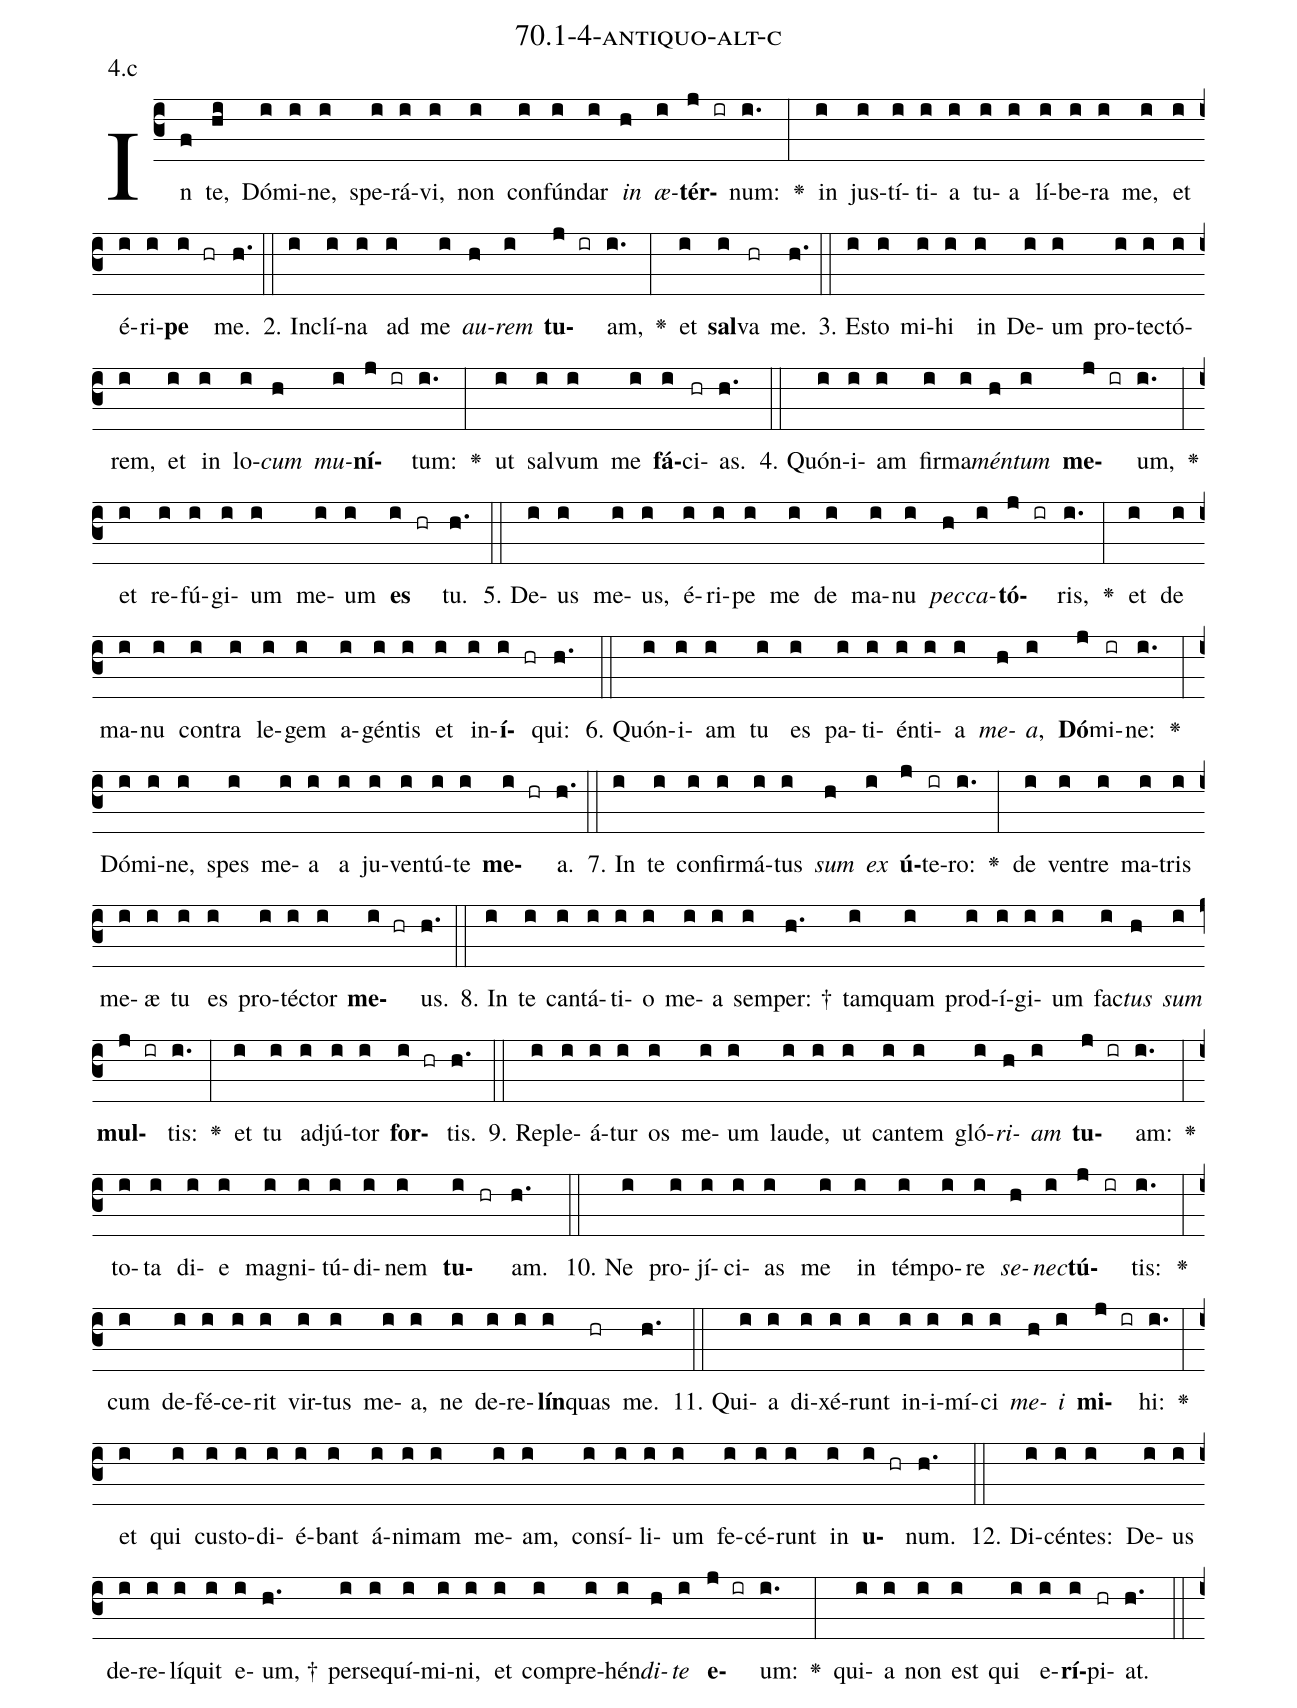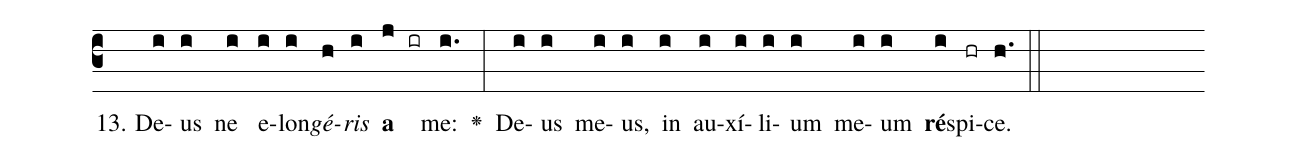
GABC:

name: 70.1-4-antiquo-alt-c;
annotation: 4.c;
%%
(c3)In(f) te,(hi) Dó(i)mi(i)ne,(i) spe(i)rá(i)vi,(i) non(i) con(i)fún(i)dar(i) <i>in</i>(h) <i>æ</i>(i)<b>tér</b>(j ir)num:(i.) <v>\greheightstar</v>(:) in(i) jus(i)tí(i)ti(i)a(i) tu(i)a(i) lí(i)be(i)ra(i) me,(i) et(i) é(i)ri(i)<b>pe</b>(i hr) me.(h.) (::)
2. In(i)clí(i)na(i) ad(i) me(i) <i>au</i>(h)<i>rem</i>(i) <b>tu</b>(j ir)am,(i.) <v>\greheightstar</v>(:) et(i) <b>sal</b>(i)va(hr) me.(h.) (::)
3. Es(i)to(i) mi(i)hi(i) in(i) De(i)um(i) pro(i)tec(i)tó(i)rem,(i) et(i) in(i) lo(i)<i>cum</i>(h) <i>mu</i>(i)<b>ní</b>(j ir)tum:(i.) <v>\greheightstar</v>(:) ut(i) sal(i)vum(i) me(i) <b>fá</b>(i)ci(hr)as.(h.) (::)
4. Quón(i)i(i)am(i) fir(i)ma(i)<i>mén</i>(h)<i>tum</i>(i) <b>me</b>(j ir)um,(i.) <v>\greheightstar</v>(:) et(i) re(i)fú(i)gi(i)um(i) me(i)um(i) <b>es</b>(i hr) tu.(h.) (::)
5. De(i)us(i) me(i)us,(i) é(i)ri(i)pe(i) me(i) de(i) ma(i)nu(i) <i>pec</i>(h)<i>ca</i>(i)<b>tó</b>(j ir)ris,(i.) <v>\greheightstar</v>(:) et(i) de(i) ma(i)nu(i) con(i)tra(i) le(i)gem(i) a(i)gén(i)tis(i) et(i) in(i)<b>í</b>(i hr)qui:(h.) (::)
6. Quón(i)i(i)am(i) tu(i) es(i) pa(i)ti(i)én(i)ti(i)a(i) <i>me</i>(h)<i>a</i>,(i) <b>Dó</b>(j)mi(ir)ne:(i.) <v>\greheightstar</v>(:) Dó(i)mi(i)ne,(i) spes(i) me(i)a(i) a(i) ju(i)ven(i)tú(i)te(i) <b>me</b>(i hr)a.(h.) (::)
7. In(i) te(i) con(i)fir(i)má(i)tus(i) <i>sum</i>(h) <i>ex</i>(i) <b>ú</b>(j)te(ir)ro:(i.) <v>\greheightstar</v>(:) de(i) ven(i)tre(i) ma(i)tris(i) me(i)æ(i) tu(i) es(i) pro(i)téc(i)tor(i) <b>me</b>(i hr)us.(h.) (::)
8. In(i) te(i) can(i)tá(i)ti(i)o(i) me(i)a(i) sem(i)per: †(h.) tam(i)quam(i) prod(i)í(i)gi(i)um(i) fac(i)<i>tus</i>(h) <i>sum</i>(i) <b>mul</b>(j ir)tis:(i.) <v>\greheightstar</v>(:) et(i) tu(i) ad(i)jú(i)tor(i) <b>for</b>(i hr)tis.(h.) (::)
9. Re(i)ple(i)á(i)tur(i) os(i) me(i)um(i) lau(i)de,(i) ut(i) can(i)tem(i) gló(i)<i>ri</i>(h)<i>am</i>(i) <b>tu</b>(j ir)am:(i.) <v>\greheightstar</v>(:) to(i)ta(i) di(i)e(i) ma(i)gni(i)tú(i)di(i)nem(i) <b>tu</b>(i hr)am.(h.) (::)
10. Ne(i) pro(i)jí(i)ci(i)as(i) me(i) in(i) tém(i)po(i)re(i) <i>se</i>(h)<i>nec</i>(i)<b>tú</b>(j ir)tis:(i.) <v>\greheightstar</v>(:) cum(i) de(i)fé(i)ce(i)rit(i) vir(i)tus(i) me(i)a,(i) ne(i) de(i)re(i)<b>lín</b>(i)quas(hr) me.(h.) (::)
11. Qui(i)a(i) di(i)xé(i)runt(i) in(i)i(i)mí(i)ci(i) <i>me</i>(h)<i>i</i>(i) <b>mi</b>(j ir)hi:(i.) <v>\greheightstar</v>(:) et(i) qui(i) cus(i)to(i)di(i)é(i)bant(i) á(i)ni(i)mam(i) me(i)am,(i) con(i)sí(i)li(i)um(i) fe(i)cé(i)runt(i) in(i) <b>u</b>(i hr)num.(h.) (::)
12. Di(i)cén(i)tes:(i) De(i)us(i) de(i)re(i)lí(i)quit(i) e(i)um, †(h.) per(i)se(i)quí(i)mi(i)ni,(i) et(i) com(i)pre(i)hén(i)<i>di</i>(h)<i>te</i>(i) <b>e</b>(j ir)um:(i.) <v>\greheightstar</v>(:) qui(i)a(i) non(i) est(i) qui(i) e(i)<b>rí</b>(i)pi(hr)at.(h.) (::)
13. De(i)us(i) ne(i) e(i)lon(i)<i>gé</i>(h)<i>ris</i>(i) <b>a</b>(j ir) me:(i.) <v>\greheightstar</v>(:) De(i)us(i) me(i)us,(i) in(i) au(i)xí(i)li(i)um(i) me(i)um(i) <b>ré</b>(i)spi(hr)ce.(h.) (::)
